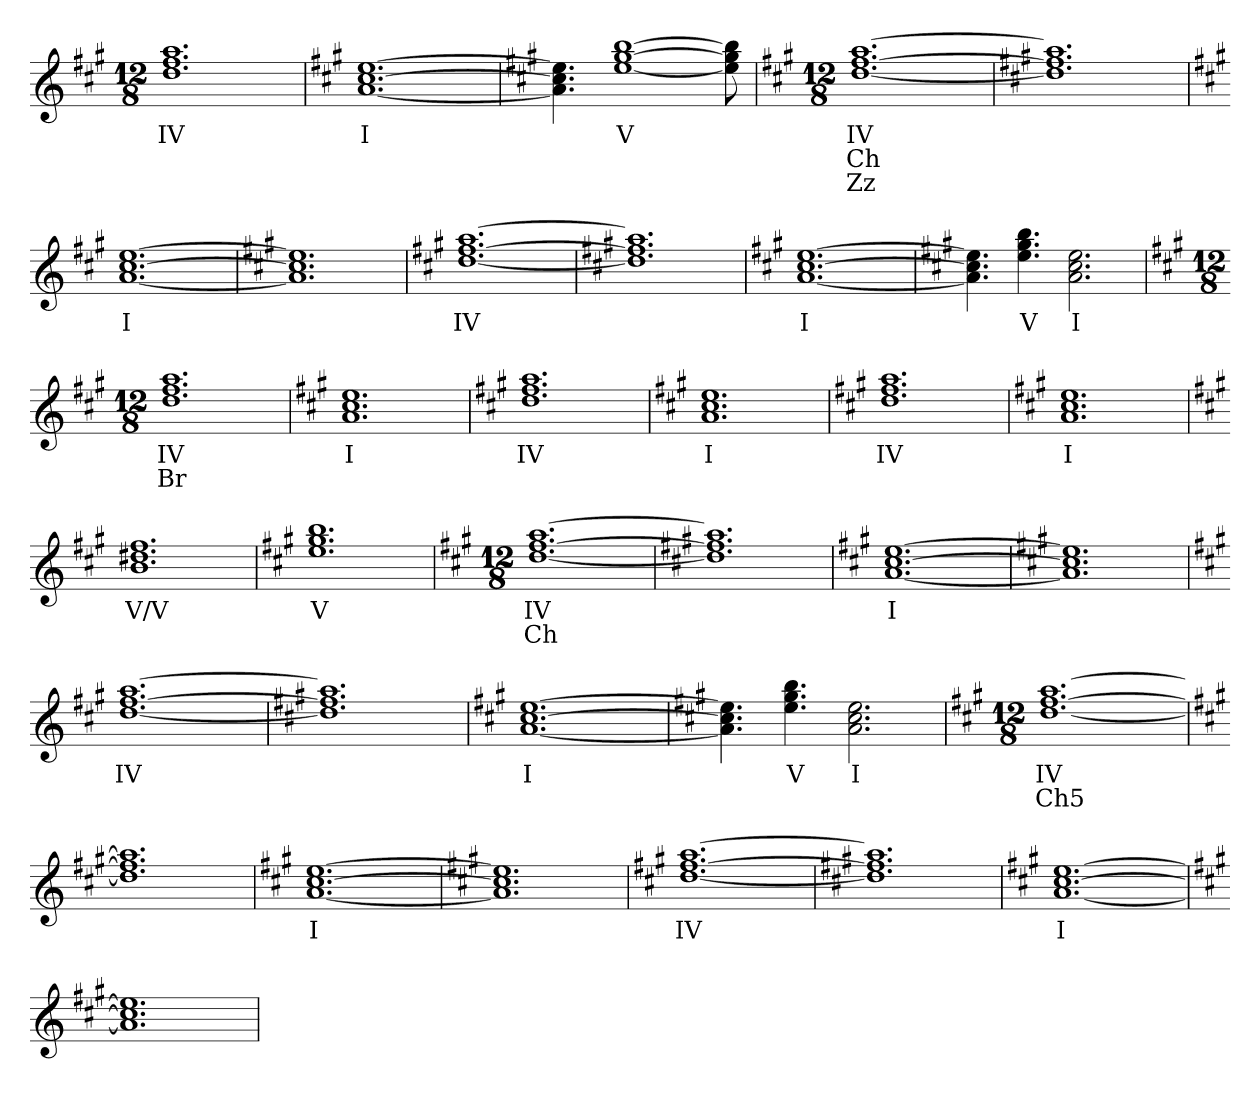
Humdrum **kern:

**kern	**text	**text	**text
*part1	*part1	*part1	*part1
*staff1	*staff1	*staff1	*staff1
*k[f#c#g#]	*	*	*
*A:	*	*	*
*M12/8	*	*	*
=	=	=	=
1.dd 1.ff# 1.aa	IV	.	.
=	=	=	=
*k[f#c#g#]	*	*	*
*A:	*	*	*
[1.a [1.cc# [1.ee	I	.	.
=	=	=	=
*k[f#c#g#]	*	*	*
*A:	*	*	*
4.a] 4.cc#] 4.ee]	.	.	.
[1ee [1gg# [1bb	V	.	.
8ee] 8gg#] 8bb]	.	.	.
=	=	=	=
*k[f#c#g#]	*	*	*
*A:	*	*	*
*M12/8	*	*	*
[1.dd [1.ff# [1.aa	IV	Ch	Zz
=	=	=	=
*k[f#c#g#]	*	*	*
*A:	*	*	*
1.dd] 1.ff#] 1.aa]	.	.	.
=	=	=	=
*k[f#c#g#]	*	*	*
*A:	*	*	*
[1.a [1.cc# [1.ee	I	.	.
=	=	=	=
*k[f#c#g#]	*	*	*
*A:	*	*	*
1.a] 1.cc#] 1.ee]	.	.	.
=	=	=	=
*k[f#c#g#]	*	*	*
*A:	*	*	*
[1.dd [1.ff# [1.aa	IV	.	.
=	=	=	=
*k[f#c#g#]	*	*	*
*A:	*	*	*
1.dd] 1.ff#] 1.aa]	.	.	.
=	=	=	=
*k[f#c#g#]	*	*	*
*A:	*	*	*
[1.a [1.cc# [1.ee	I	.	.
=	=	=	=
*k[f#c#g#]	*	*	*
*A:	*	*	*
4.a] 4.cc#] 4.ee]	.	.	.
4.ee 4.gg# 4.bb	V	.	.
2.a 2.cc# 2.ee	I	.	.
=	=	=	=
*k[f#c#g#]	*	*	*
*A:	*	*	*
*M12/8	*	*	*
1.dd 1.ff# 1.aa	IV	Br	.
=	=	=	=
*k[f#c#g#]	*	*	*
*A:	*	*	*
1.a 1.cc# 1.ee	I	.	.
=	=	=	=
*k[f#c#g#]	*	*	*
*A:	*	*	*
1.dd 1.ff# 1.aa	IV	.	.
=	=	=	=
*k[f#c#g#]	*	*	*
*A:	*	*	*
1.a 1.cc# 1.ee	I	.	.
=	=	=	=
*k[f#c#g#]	*	*	*
*A:	*	*	*
1.dd 1.ff# 1.aa	IV	.	.
=	=	=	=
*k[f#c#g#]	*	*	*
*A:	*	*	*
1.a 1.cc# 1.ee	I	.	.
=	=	=	=
*k[f#c#g#]	*	*	*
*A:	*	*	*
1.b 1.dd#X 1.ff#	V/V	.	.
=	=	=	=
*k[f#c#g#]	*	*	*
*A:	*	*	*
1.ee 1.gg# 1.bb	V	.	.
=	=	=	=
*k[f#c#g#]	*	*	*
*A:	*	*	*
*M12/8	*	*	*
[1.dd [1.ff# [1.aa	IV	Ch	.
=	=	=	=
*k[f#c#g#]	*	*	*
*A:	*	*	*
1.dd] 1.ff#] 1.aa]	.	.	.
=	=	=	=
*k[f#c#g#]	*	*	*
*A:	*	*	*
[1.a [1.cc# [1.ee	I	.	.
=	=	=	=
*k[f#c#g#]	*	*	*
*A:	*	*	*
1.a] 1.cc#] 1.ee]	.	.	.
=	=	=	=
*k[f#c#g#]	*	*	*
*A:	*	*	*
[1.dd [1.ff# [1.aa	IV	.	.
=	=	=	=
*k[f#c#g#]	*	*	*
*A:	*	*	*
1.dd] 1.ff#] 1.aa]	.	.	.
=	=	=	=
*k[f#c#g#]	*	*	*
*A:	*	*	*
[1.a [1.cc# [1.ee	I	.	.
=	=	=	=
*k[f#c#g#]	*	*	*
*A:	*	*	*
4.a] 4.cc#] 4.ee]	.	.	.
4.ee 4.gg# 4.bb	V	.	.
2.a 2.cc# 2.ee	I	.	.
=	=	=	=
*k[f#c#g#]	*	*	*
*A:	*	*	*
*M12/8	*	*	*
[1.dd [1.ff# [1.aa	IV	Ch5	.
=	=	=	=
*k[f#c#g#]	*	*	*
*A:	*	*	*
1.dd] 1.ff#] 1.aa]	.	.	.
=	=	=	=
*k[f#c#g#]	*	*	*
*A:	*	*	*
[1.a [1.cc# [1.ee	I	.	.
=	=	=	=
*k[f#c#g#]	*	*	*
*A:	*	*	*
1.a] 1.cc#] 1.ee]	.	.	.
=	=	=	=
*k[f#c#g#]	*	*	*
*A:	*	*	*
[1.dd [1.ff# [1.aa	IV	.	.
=	=	=	=
*k[f#c#g#]	*	*	*
*A:	*	*	*
1.dd] 1.ff#] 1.aa]	.	.	.
=	=	=	=
*k[f#c#g#]	*	*	*
*A:	*	*	*
[1.a [1.cc# [1.ee	I	.	.
=	=	=	=
*k[f#c#g#]	*	*	*
*A:	*	*	*
1.a] 1.cc#] 1.ee]	.	.	.
=	=	=	=
*-	*-	*-	*-
